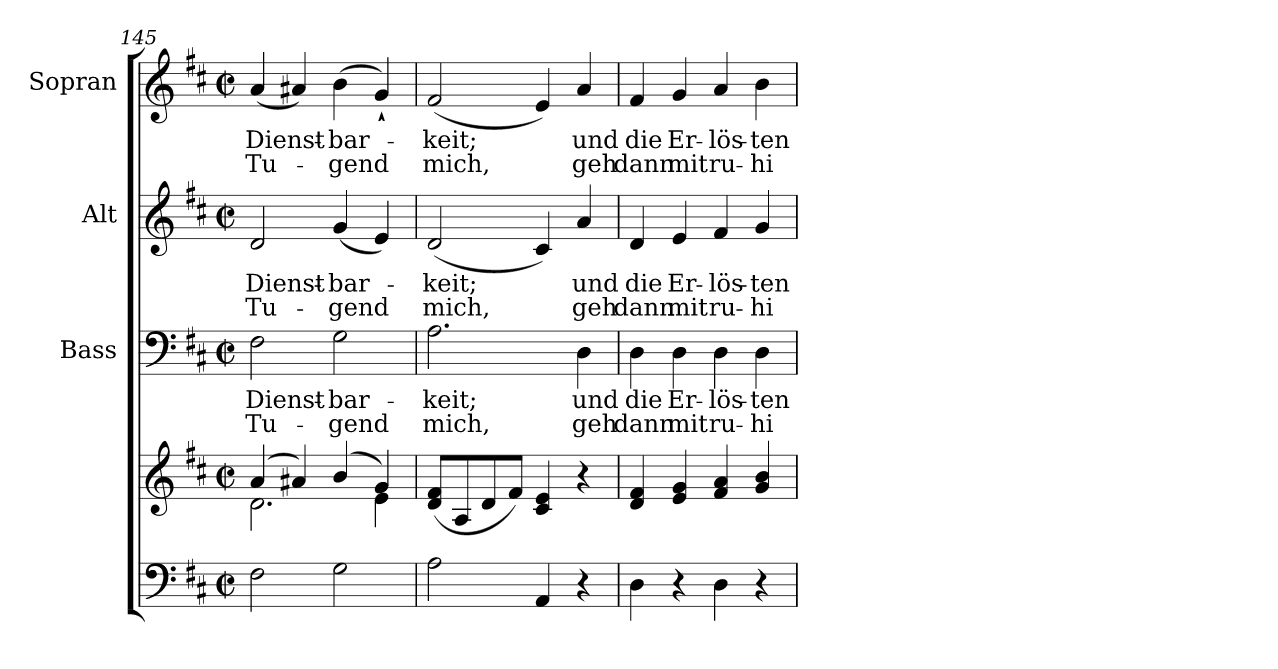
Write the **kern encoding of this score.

**kern	**kern	**kern	**text	**text	**kern	**text	**text	**kern	**text	**text
*part4	*part4	*part3	*part3	*part3	*part2	*part2	*part2	*part1	*part1	*part1
*staff5	*staff4	*staff3	*staff3	*staff3	*staff2	*staff2	*staff2	*staff1	*staff1	*staff1
*	*	*I"Bass	*	*	*I"Alt	*	*	*I"Sopran	*	*
*	*	*I'B.	*	*	*I'A.	*	*	*I'S.	*	*
!!LO:LB:g=z
*clefF4	*clefG2	*clefF4	*	*	*clefG2	*	*	*clefG2	*	*
*k[f#c#]	*k[f#c#]	*k[f#c#]	*	*	*k[f#c#]	*	*	*k[f#c#]	*	*
*D:	*D:	*D:	*	*	*D:	*	*	*D:	*	*
*M2/2	*M2/2	*M2/2	*	*	*M2/2	*	*	*M2/2	*	*
*met(c|)	*met(c|)	*met(c|)	*	*	*met(c|)	*	*	*met(c|)	*	*
=145	=145	=145	=145	=145	=145	=145	=145	=145	=145	=145
*	*^	*	*	*	*	*	*	*	*	*
!	!	!	!	!LO:LY:b	!LO:LY:b	!	!LO:LY:b	!LO:LY:b	!	!LO:LY:b	!LO:LY:b
2F#\	(4a/	2.d\	2F#\	Dienst-	Tu-	2d/	Dienst-	Tu-	(<4a/	Dienst-	Tu-
.	4a#X/)	.	.	.	.	.	.	.	4a#X/)	.	.
!	!	!	!	!LO:LY:b	!LO:LY:b	!	!LO:LY:b	!LO:LY:b	!	!LO:LY:b	!LO:LY:b
2G\	(4b/	.	2G\	-bar-	-gend	(<4g/	-bar-	-gend	(>4b\	-bar-	-gend
.	4g/)	4e\	.	.	.	4e/)	.	.	4g`>/)	.	.
=146	=146	=146	=146	=146	=146	=146	=146	=146	=146	=146	=146
!	!	!	!	!LO:LY:b	!LO:LY:b	!	!LO:LY:b	!LO:LY:b	!	!LO:LY:b	!LO:LY:b
*	*v	*v	*	*	*	*	*	*	*	*	*
2A\	(<8d/ 8f#/L	2.A\	-keit;	mich,	(<2d/	-keit;	mich,	(<2f#/	-keit;	mich,
.	8A/	.	.	.	.	.	.	.	.	.
.	8d/	.	.	.	.	.	.	.	.	.
.	8f#/J)	.	.	.	.	.	.	.	.	.
4AA/	4c#/ 4e/	.	.	.	4c#/)	.	.	4e/)	.	.
!	!	!	!LO:LY:b	!LO:LY:b	!	!LO:LY:b	!LO:LY:b	!	!LO:LY:b	!LO:LY:b
4r	4r	4D\	und	geh	4a/	und	geh	4a/	und	geh
=147	=147	=147	=147	=147	=147	=147	=147	=147	=147	=147
!	!	!	!LO:LY:b	!LO:LY:b	!	!LO:LY:b	!LO:LY:b	!	!LO:LY:b	!LO:LY:b
4D\	4d/ 4f#/	4D\	die	dann	4d/	die	dann	4f#/	die	dann
!	!	!	!LO:LY:b	!LO:LY:b	!	!LO:LY:b	!LO:LY:b	!	!LO:LY:b	!LO:LY:b
4r	4e/ 4g/	4D\	Er-	mit	4e/	Er-	mit	4g/	Er-	mit
!	!	!	!LO:LY:b	!LO:LY:b	!	!LO:LY:b	!LO:LY:b	!	!LO:LY:b	!LO:LY:b
4D\	4f#/ 4a/	4D\	-lös-	ru-	4f#/	-lös-	ru-	4a/	-lös-	ru-
!	!	!	!LO:LY:b	!LO:LY:b	!	!LO:LY:b	!LO:LY:b	!	!LO:LY:b	!LO:LY:b
4r	4g/ 4b/	4D\	-ten	-hi-	4g/	-ten	-hi-	4b\	-ten	-hi-
=	=	=	=	=	=	=	=	=	=	=
*-	*-	*-	*-	*-	*-	*-	*-	*-	*-	*-
